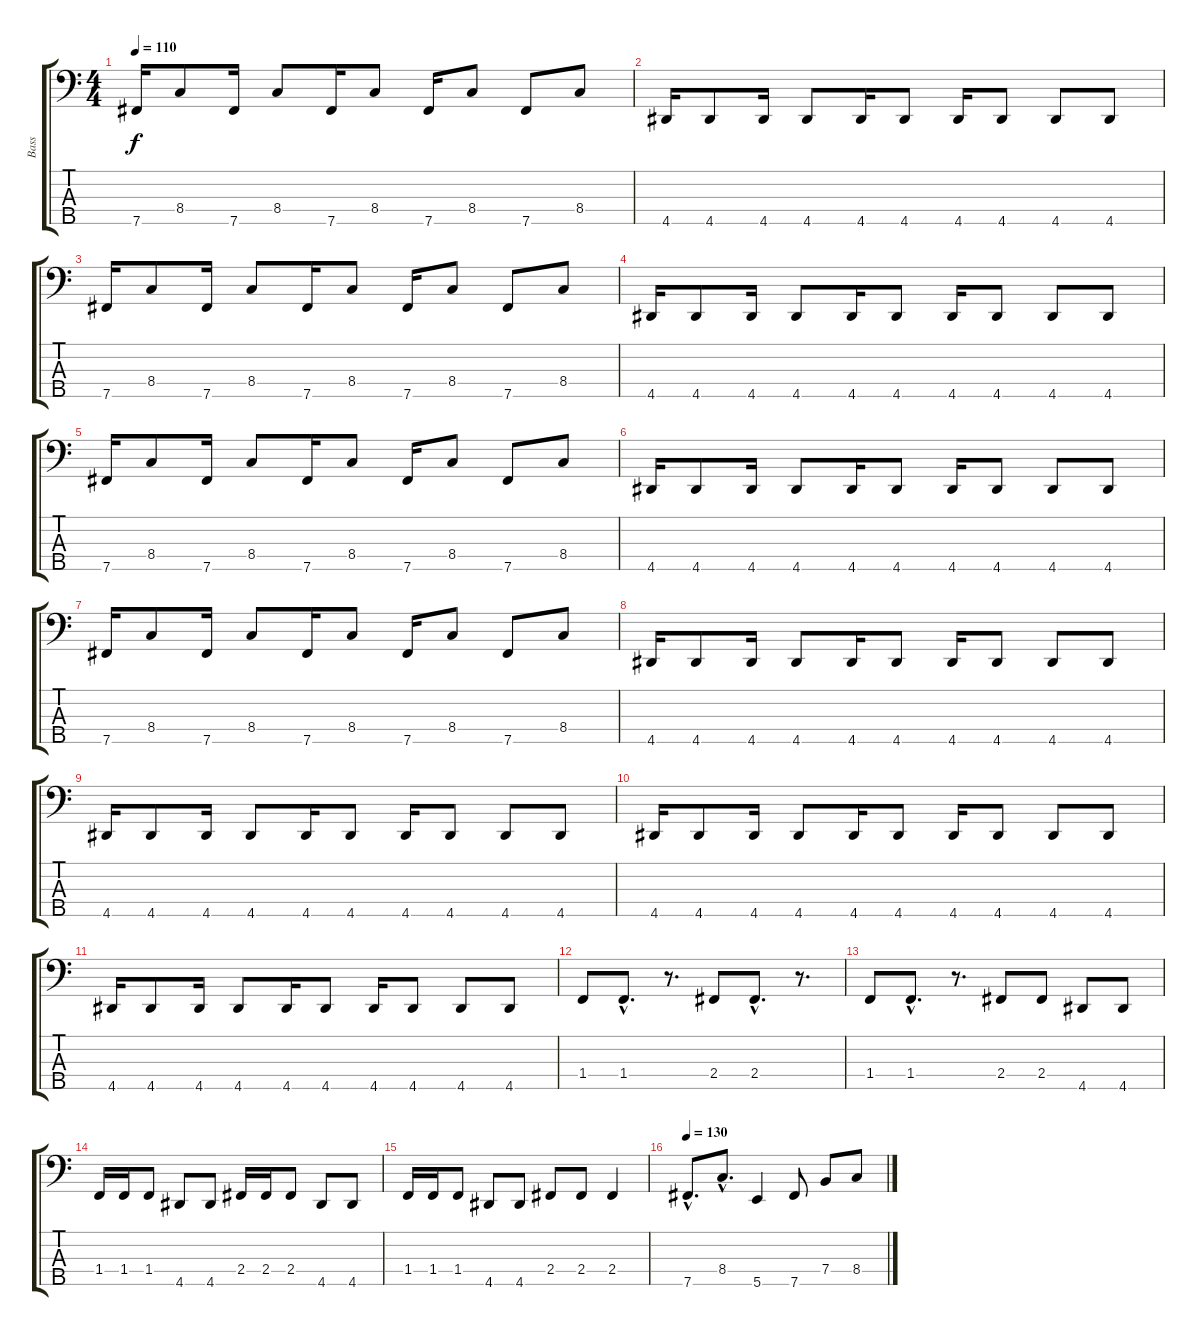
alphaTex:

\track ("Bass" "Bass") {instrument slapbass1}
\staff {score tabs}
\tuning (G2 D2 A1 E1 B0) {hide}
\ts (4 4)
\tempo 110
\clef f4
\ks c
7.5.16{dy f} 8.4.8 7.5.16 8.4.8 7.5.16 8.4.8 7.5.16 8.4.8 7.5.8 8.4.8 |
4.5.16 4.5.8 4.5.16 4.5.8 4.5.16 4.5.8 4.5.16 4.5.8 4.5.8 4.5.8 |
7.5.16 8.4.8 7.5.16 8.4.8 7.5.16 8.4.8 7.5.16 8.4.8 7.5.8 8.4.8 |
4.5.16 4.5.8 4.5.16 4.5.8 4.5.16 4.5.8 4.5.16 4.5.8 4.5.8 4.5.8 |
7.5.16 8.4.8 7.5.16 8.4.8 7.5.16 8.4.8 7.5.16 8.4.8 7.5.8 8.4.8 |
4.5.16 4.5.8 4.5.16 4.5.8 4.5.16 4.5.8 4.5.16 4.5.8 4.5.8 4.5.8 |
7.5.16 8.4.8 7.5.16 8.4.8 7.5.16 8.4.8 7.5.16 8.4.8 7.5.8 8.4.8 |
4.5.16 4.5.8 4.5.16 4.5.8 4.5.16 4.5.8 4.5.16 4.5.8 4.5.8 4.5.8 |
4.5.16 4.5.8 4.5.16 4.5.8 4.5.16 4.5.8 4.5.16 4.5.8 4.5.8 4.5.8 |
4.5.16 4.5.8 4.5.16 4.5.8 4.5.16 4.5.8 4.5.16 4.5.8 4.5.8 4.5.8 |
4.5.16 4.5.8 4.5.16 4.5.8 4.5.16 4.5.8 4.5.16 4.5.8 4.5.8 4.5.8 |
1.4.8 1.4{hac}.8{d} r.8{d} 2.4.8 2.4{hac}.8{d} r.8{d} |
1.4.8 1.4{hac}.8{d} r.8{d} 2.4.8 2.4.8 4.5.8 4.5.8 |
1.4.16 1.4.16 1.4.8 4.5.8 4.5.8 2.4.16 2.4.16 2.4.8 4.5.8 4.5.8 |
1.4.16 1.4.16 1.4.8 4.5.8 4.5.8 2.4.8 2.4.8 2.4.4 |
\tempo 130
7.5{hac}.8{d} 8.4{hac}.8{d} 5.5.4 7.5.8 7.4.8 8.4.8
